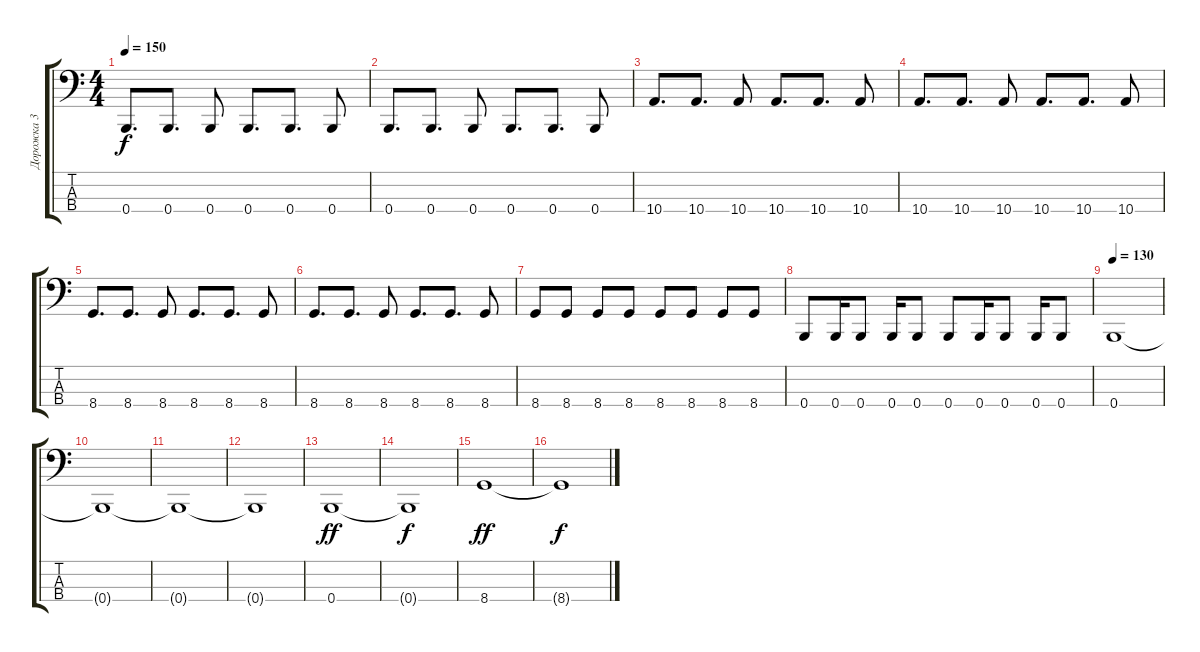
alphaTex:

\track ("Дорожка 3" "Дорожка 3") {instrument electricbassfinger}
\staff {score tabs}
\tuning (E2 B1 Gb1 B0) {hide}
\ts (4 4)
\tempo 150
\clef f4
\ks c
0.4.8{d dy f} 0.4.8{d} 0.4.8 0.4.8{d} 0.4.8{d} 0.4.8 |
0.4.8{d} 0.4.8{d} 0.4.8 0.4.8{d} 0.4.8{d} 0.4.8 |
10.4.8{d} 10.4.8{d} 10.4.8 10.4.8{d} 10.4.8{d} 10.4.8 |
10.4.8{d} 10.4.8{d} 10.4.8 10.4.8{d} 10.4.8{d} 10.4.8 |
8.4.8{d} 8.4.8{d} 8.4.8 8.4.8{d} 8.4.8{d} 8.4.8 |
8.4.8{d} 8.4.8{d} 8.4.8 8.4.8{d} 8.4.8{d} 8.4.8 |
8.4.8 8.4.8 8.4.8 8.4.8 8.4.8 8.4.8 8.4.8 8.4.8 |
0.4.8 0.4.16 0.4.8 0.4.16 0.4.8 0.4.8 0.4.16 0.4.8 0.4.16 0.4.8 |
\tempo 130
0.4.1 |
0.4{t}.1 |
0.4{t}.1 |
0.4{t}.1 |
0.4.1{dy ff} |
0.4{t}.1{dy f} |
8.4.1{dy ff} |
8.4{t}.1{dy f}
